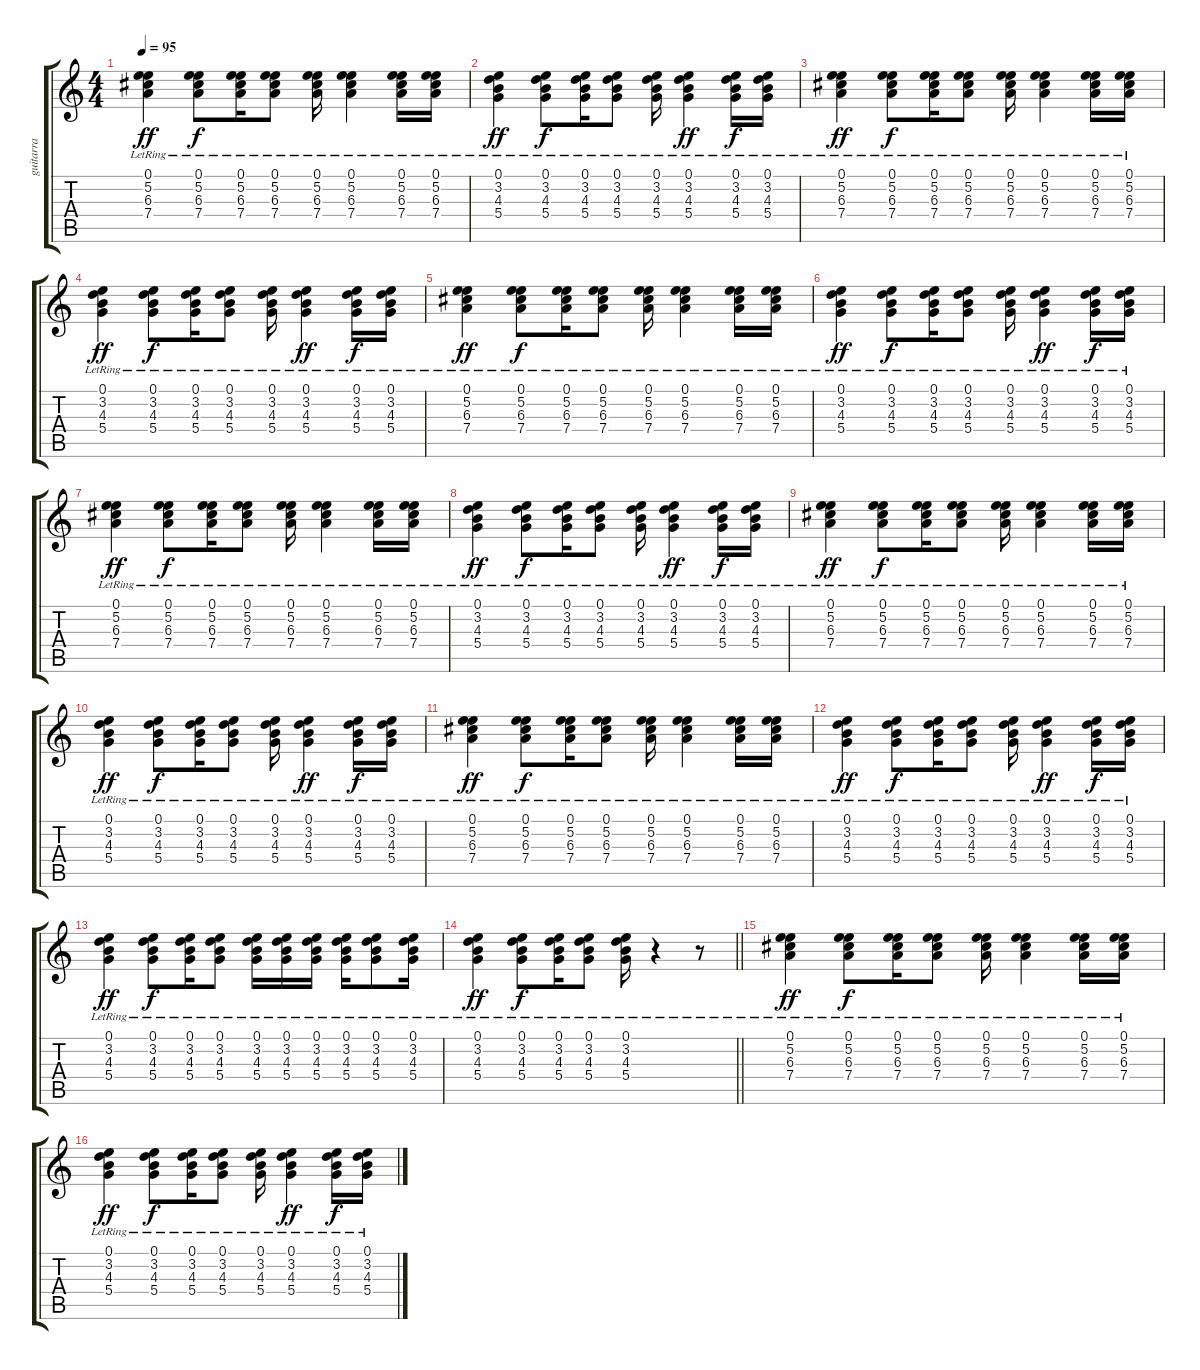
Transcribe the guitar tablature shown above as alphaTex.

\track ("guitarra" "guitarra") {instrument electricguitarclean}
\staff {score tabs}
\tuning (E4 B3 G3 D3 A2 E2) {hide}
\ts (4 4)
\tempo 95
\clef g2
\ks c
(0.1{lr} 5.2{lr} 6.3{lr} 7.4{lr}).4{dy ff} (0.1{lr} 5.2{lr} 6.3{lr} 7.4{lr}).8{dy f} (0.1{lr} 5.2{lr} 6.3{lr} 7.4{lr}).16 (0.1{lr} 5.2{lr} 6.3{lr} 7.4{lr}).8 (0.1{lr} 5.2{lr} 6.3{lr} 7.4{lr}).16 (0.1{lr} 5.2{lr} 6.3{lr} 7.4{lr}).4 (0.1{lr} 5.2{lr} 6.3{lr} 7.4{lr}).16 (0.1{lr} 5.2{lr} 6.3{lr} 7.4{lr}).16 |
(0.1{lr} 3.2{lr} 4.3{lr} 5.4{lr}).4{dy ff} (0.1{lr} 3.2{lr} 4.3{lr} 5.4{lr}).8{dy f} (0.1{lr} 3.2{lr} 4.3{lr} 5.4{lr}).16 (0.1{lr} 3.2{lr} 4.3{lr} 5.4{lr}).8 (0.1{lr} 3.2{lr} 4.3{lr} 5.4{lr}).16 (0.1{lr} 3.2{lr} 4.3{lr} 5.4{lr}).4{dy ff} (0.1{lr} 3.2{lr} 4.3{lr} 5.4{lr}).16{dy f} (0.1{lr} 3.2{lr} 4.3{lr} 5.4{lr}).16 |
(0.1{lr} 5.2{lr} 6.3{lr} 7.4{lr}).4{dy ff} (0.1{lr} 5.2{lr} 6.3{lr} 7.4{lr}).8{dy f} (0.1{lr} 5.2{lr} 6.3{lr} 7.4{lr}).16 (0.1{lr} 5.2{lr} 6.3{lr} 7.4{lr}).8 (0.1{lr} 5.2{lr} 6.3{lr} 7.4{lr}).16 (0.1{lr} 5.2{lr} 6.3{lr} 7.4{lr}).4 (0.1{lr} 5.2{lr} 6.3{lr} 7.4{lr}).16 (0.1{lr} 5.2{lr} 6.3{lr} 7.4{lr}).16 |
(0.1{lr} 3.2{lr} 4.3{lr} 5.4{lr}).4{dy ff} (0.1{lr} 3.2{lr} 4.3{lr} 5.4{lr}).8{dy f} (0.1{lr} 3.2{lr} 4.3{lr} 5.4{lr}).16 (0.1{lr} 3.2{lr} 4.3{lr} 5.4{lr}).8 (0.1{lr} 3.2{lr} 4.3{lr} 5.4{lr}).16 (0.1{lr} 3.2{lr} 4.3{lr} 5.4{lr}).4{dy ff} (0.1{lr} 3.2{lr} 4.3{lr} 5.4{lr}).16{dy f} (0.1{lr} 3.2{lr} 4.3{lr} 5.4{lr}).16 |
(0.1{lr} 5.2{lr} 6.3{lr} 7.4{lr}).4{dy ff} (0.1{lr} 5.2{lr} 6.3{lr} 7.4{lr}).8{dy f} (0.1{lr} 5.2{lr} 6.3{lr} 7.4{lr}).16 (0.1{lr} 5.2{lr} 6.3{lr} 7.4{lr}).8 (0.1{lr} 5.2{lr} 6.3{lr} 7.4{lr}).16 (0.1{lr} 5.2{lr} 6.3{lr} 7.4{lr}).4 (0.1{lr} 5.2{lr} 6.3{lr} 7.4{lr}).16 (0.1{lr} 5.2{lr} 6.3{lr} 7.4{lr}).16 |
(0.1{lr} 3.2{lr} 4.3{lr} 5.4{lr}).4{dy ff} (0.1{lr} 3.2{lr} 4.3{lr} 5.4{lr}).8{dy f} (0.1{lr} 3.2{lr} 4.3{lr} 5.4{lr}).16 (0.1{lr} 3.2{lr} 4.3{lr} 5.4{lr}).8 (0.1{lr} 3.2{lr} 4.3{lr} 5.4{lr}).16 (0.1{lr} 3.2{lr} 4.3{lr} 5.4{lr}).4{dy ff} (0.1{lr} 3.2{lr} 4.3{lr} 5.4{lr}).16{dy f} (0.1{lr} 3.2{lr} 4.3{lr} 5.4{lr}).16 |
(0.1{lr} 5.2{lr} 6.3{lr} 7.4{lr}).4{dy ff} (0.1{lr} 5.2{lr} 6.3{lr} 7.4{lr}).8{dy f} (0.1{lr} 5.2{lr} 6.3{lr} 7.4{lr}).16 (0.1{lr} 5.2{lr} 6.3{lr} 7.4{lr}).8 (0.1{lr} 5.2{lr} 6.3{lr} 7.4{lr}).16 (0.1{lr} 5.2{lr} 6.3{lr} 7.4{lr}).4 (0.1{lr} 5.2{lr} 6.3{lr} 7.4{lr}).16 (0.1{lr} 5.2{lr} 6.3{lr} 7.4{lr}).16 |
(0.1{lr} 3.2{lr} 4.3{lr} 5.4{lr}).4{dy ff} (0.1{lr} 3.2{lr} 4.3{lr} 5.4{lr}).8{dy f} (0.1{lr} 3.2{lr} 4.3{lr} 5.4{lr}).16 (0.1{lr} 3.2{lr} 4.3{lr} 5.4{lr}).8 (0.1{lr} 3.2{lr} 4.3{lr} 5.4{lr}).16 (0.1{lr} 3.2{lr} 4.3{lr} 5.4{lr}).4{dy ff} (0.1{lr} 3.2{lr} 4.3{lr} 5.4{lr}).16{dy f} (0.1{lr} 3.2{lr} 4.3{lr} 5.4{lr}).16 |
(0.1{lr} 5.2{lr} 6.3{lr} 7.4{lr}).4{dy ff} (0.1{lr} 5.2{lr} 6.3{lr} 7.4{lr}).8{dy f} (0.1{lr} 5.2{lr} 6.3{lr} 7.4{lr}).16 (0.1{lr} 5.2{lr} 6.3{lr} 7.4{lr}).8 (0.1{lr} 5.2{lr} 6.3{lr} 7.4{lr}).16 (0.1{lr} 5.2{lr} 6.3{lr} 7.4{lr}).4 (0.1{lr} 5.2{lr} 6.3{lr} 7.4{lr}).16 (0.1{lr} 5.2{lr} 6.3{lr} 7.4{lr}).16 |
(0.1{lr} 3.2{lr} 4.3{lr} 5.4{lr}).4{dy ff} (0.1{lr} 3.2{lr} 4.3{lr} 5.4{lr}).8{dy f} (0.1{lr} 3.2{lr} 4.3{lr} 5.4{lr}).16 (0.1{lr} 3.2{lr} 4.3{lr} 5.4{lr}).8 (0.1{lr} 3.2{lr} 4.3{lr} 5.4{lr}).16 (0.1{lr} 3.2{lr} 4.3{lr} 5.4{lr}).4{dy ff} (0.1{lr} 3.2{lr} 4.3{lr} 5.4{lr}).16{dy f} (0.1{lr} 3.2{lr} 4.3{lr} 5.4{lr}).16 |
(0.1{lr} 5.2{lr} 6.3{lr} 7.4{lr}).4{dy ff} (0.1{lr} 5.2{lr} 6.3{lr} 7.4{lr}).8{dy f} (0.1{lr} 5.2{lr} 6.3{lr} 7.4{lr}).16 (0.1{lr} 5.2{lr} 6.3{lr} 7.4{lr}).8 (0.1{lr} 5.2{lr} 6.3{lr} 7.4{lr}).16 (0.1{lr} 5.2{lr} 6.3{lr} 7.4{lr}).4 (0.1{lr} 5.2{lr} 6.3{lr} 7.4{lr}).16 (0.1{lr} 5.2{lr} 6.3{lr} 7.4{lr}).16 |
(0.1{lr} 3.2{lr} 4.3{lr} 5.4{lr}).4{dy ff} (0.1{lr} 3.2{lr} 4.3{lr} 5.4{lr}).8{dy f} (0.1{lr} 3.2{lr} 4.3{lr} 5.4{lr}).16 (0.1{lr} 3.2{lr} 4.3{lr} 5.4{lr}).8 (0.1{lr} 3.2{lr} 4.3{lr} 5.4{lr}).16 (0.1{lr} 3.2{lr} 4.3{lr} 5.4{lr}).4{dy ff} (0.1{lr} 3.2{lr} 4.3{lr} 5.4{lr}).16{dy f} (0.1{lr} 3.2{lr} 4.3{lr} 5.4{lr}).16 |
(0.1{lr} 3.2{lr} 4.3{lr} 5.4{lr}).4{dy ff} (0.1{lr} 3.2{lr} 4.3{lr} 5.4{lr}).8{dy f} (0.1{lr} 3.2{lr} 4.3{lr} 5.4{lr}).16 (0.1{lr} 3.2{lr} 4.3{lr} 5.4{lr}).8 (0.1{lr} 3.2{lr} 4.3{lr} 5.4{lr}).16 (0.1{lr} 3.2{lr} 4.3{lr} 5.4{lr}).16 (0.1{lr} 3.2{lr} 4.3{lr} 5.4{lr}).16 (0.1{lr} 3.2{lr} 4.3{lr} 5.4{lr}).16 (0.1{lr} 3.2{lr} 4.3{lr} 5.4{lr}).8 (0.1{lr} 3.2{lr} 4.3{lr} 5.4{lr}).16 |
\barLineRight lightlight
(0.1{lr} 3.2{lr} 4.3{lr} 5.4{lr}).4{dy ff} (0.1{lr} 3.2{lr} 4.3{lr} 5.4{lr}).8{dy f} (0.1{lr} 3.2{lr} 4.3{lr} 5.4{lr}).16 (0.1{lr} 3.2{lr} 4.3{lr} 5.4{lr}).8 (0.1{lr} 3.2{lr} 4.3{lr} 5.4{lr}).16 r.4 r.8 |
\section ("" "")
(0.1{lr} 5.2{lr} 6.3{lr} 7.4{lr}).4{dy ff} (0.1{lr} 5.2{lr} 6.3{lr} 7.4{lr}).8{dy f} (0.1{lr} 5.2{lr} 6.3{lr} 7.4{lr}).16 (0.1{lr} 5.2{lr} 6.3{lr} 7.4{lr}).8 (0.1{lr} 5.2{lr} 6.3{lr} 7.4{lr}).16 (0.1{lr} 5.2{lr} 6.3{lr} 7.4{lr}).4 (0.1{lr} 5.2{lr} 6.3{lr} 7.4{lr}).16 (0.1{lr} 5.2{lr} 6.3{lr} 7.4{lr}).16 |
(0.1{lr} 3.2{lr} 4.3{lr} 5.4{lr}).4{dy ff} (0.1{lr} 3.2{lr} 4.3{lr} 5.4{lr}).8{dy f} (0.1{lr} 3.2{lr} 4.3{lr} 5.4{lr}).16 (0.1{lr} 3.2{lr} 4.3{lr} 5.4{lr}).8 (0.1{lr} 3.2{lr} 4.3{lr} 5.4{lr}).16 (0.1{lr} 3.2{lr} 4.3{lr} 5.4{lr}).4{dy ff} (0.1{lr} 3.2{lr} 4.3{lr} 5.4{lr}).16{dy f} (0.1{lr} 3.2{lr} 4.3{lr} 5.4{lr}).16
